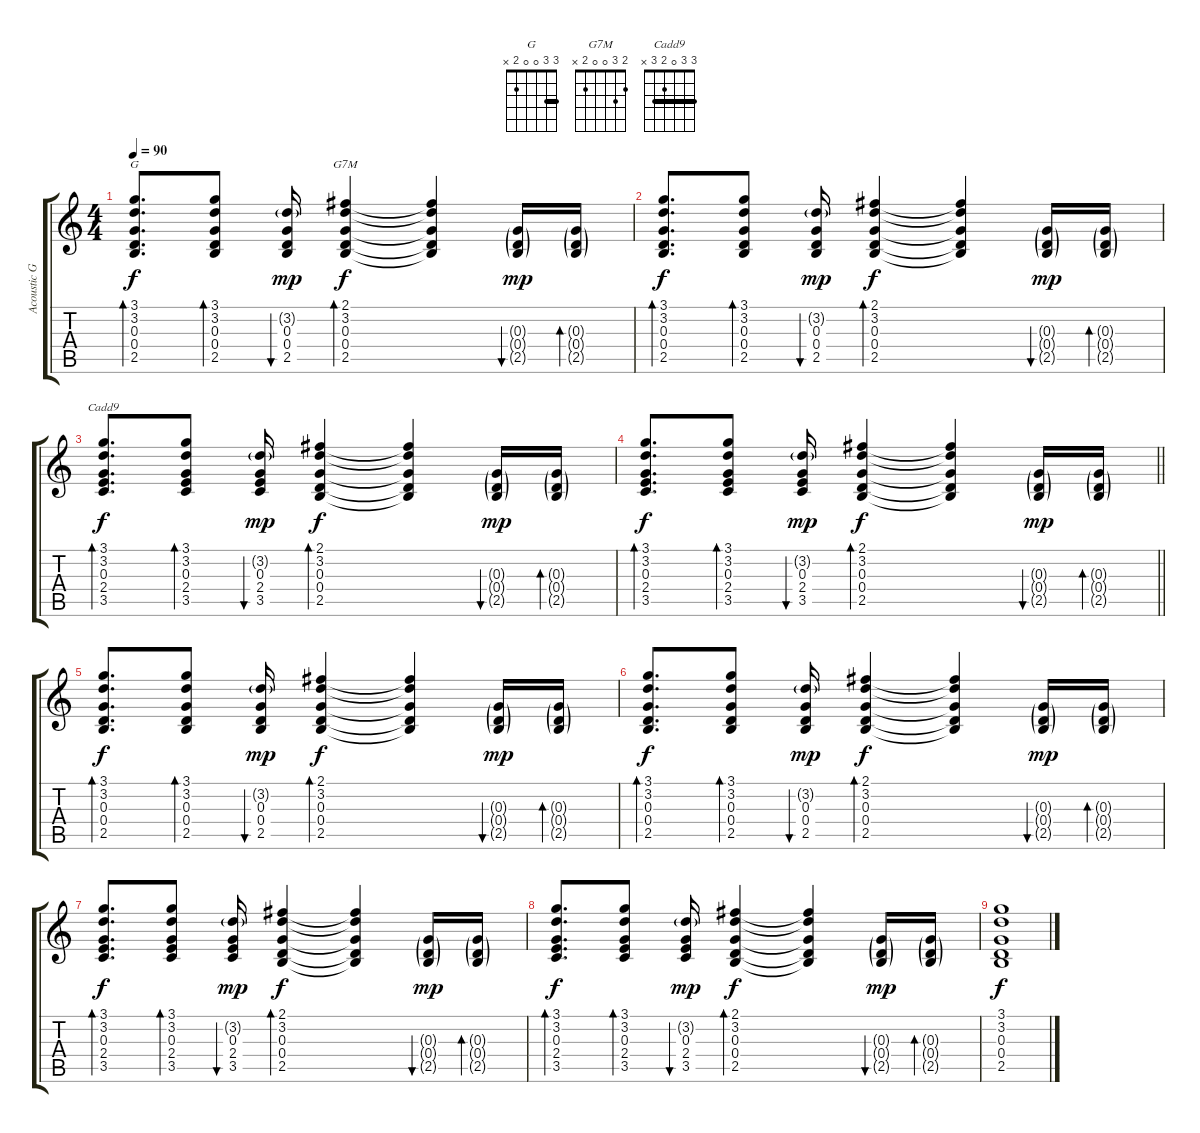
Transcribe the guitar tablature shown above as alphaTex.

\track ("Acoustic Guitar" "Acoustic G") {instrument acousticguitarsteel}
\staff {score tabs}
\tuning (E4 B3 G3 D3 A2 E2) {hide}
\chord ("G" 3 3 0 0 2 x) {barre 3}
\chord ("G7M" 2 3 0 0 2 x)
\chord ("Cadd9" 3 3 0 2 3 x) {barre 3}
\ts (4 4)
\tempo 90
\clef g2
\ks c
(3.1 3.2 0.3 0.4 2.5).8{d bd 60 ch "G" dy f} (3.1 3.2 0.3 0.4 2.5).8{bd 60} (3.2{g} 0.3 0.4 2.5).16{bu 60 dy mp} (2.1 3.2 0.3 0.4 2.5).4{bd 60 ch "G7M" dy f} (2.1{t} 3.2{t} 0.3{t} 0.4{t} 2.5{t}).4 (0.3{g} 0.4{g} 2.5{g}).16{bu 60 dy mp} (0.3{g} 0.4{g} 2.5{g}).16{bd 60} |
(3.1 3.2 0.3 0.4 2.5).8{d bd 60 dy f} (3.1 3.2 0.3 0.4 2.5).8{bd 60} (3.2{g} 0.3 0.4 2.5).16{bu 60 dy mp} (2.1 3.2 0.3 0.4 2.5).4{bd 60 dy f} (2.1{t} 3.2{t} 0.3{t} 0.4{t} 2.5{t}).4 (0.3{g} 0.4{g} 2.5{g}).16{bu 60 dy mp} (0.3{g} 0.4{g} 2.5{g}).16{bd 60} |
(3.1 3.2 0.3 2.4 3.5).8{d bd 60 ch "Cadd9" dy f} (3.1 3.2 0.3 2.4 3.5).8{bd 60} (3.2{g} 0.3 2.4 3.5).16{bu 60 dy mp} (2.1 3.2 0.3 0.4 2.5).4{bd 60 dy f} (2.1{t} 3.2{t} 0.3{t} 0.4{t} 2.5{t}).4 (0.3{g} 0.4{g} 2.5{g}).16{bu 60 dy mp} (0.3{g} 0.4{g} 2.5{g}).16{bd 60} |
\barLineRight lightlight
(3.1 3.2 0.3 2.4 3.5).8{d bd 60 dy f} (3.1 3.2 0.3 2.4 3.5).8{bd 60} (3.2{g} 0.3 2.4 3.5).16{bu 60 dy mp} (2.1 3.2 0.3 0.4 2.5).4{bd 60 dy f} (2.1{t} 3.2{t} 0.3{t} 0.4{t} 2.5{t}).4 (0.3{g} 0.4{g} 2.5{g}).16{bu 60 dy mp} (0.3{g} 0.4{g} 2.5{g}).16{bd 60} |
(3.1 3.2 0.3 0.4 2.5).8{d bd 60 dy f} (3.1 3.2 0.3 0.4 2.5).8{bd 60} (3.2{g} 0.3 0.4 2.5).16{bu 60 dy mp} (2.1 3.2 0.3 0.4 2.5).4{bd 60 dy f} (2.1{t} 3.2{t} 0.3{t} 0.4{t} 2.5{t}).4 (0.3{g} 0.4{g} 2.5{g}).16{bu 60 dy mp} (0.3{g} 0.4{g} 2.5{g}).16{bd 60} |
(3.1 3.2 0.3 0.4 2.5).8{d bd 60 dy f} (3.1 3.2 0.3 0.4 2.5).8{bd 60} (3.2{g} 0.3 0.4 2.5).16{bu 60 dy mp} (2.1 3.2 0.3 0.4 2.5).4{bd 60 dy f} (2.1{t} 3.2{t} 0.3{t} 0.4{t} 2.5{t}).4 (0.3{g} 0.4{g} 2.5{g}).16{bu 60 dy mp} (0.3{g} 0.4{g} 2.5{g}).16{bd 60} |
(3.1 3.2 0.3 2.4 3.5).8{d bd 60 dy f} (3.1 3.2 0.3 2.4 3.5).8{bd 60} (3.2{g} 0.3 2.4 3.5).16{bu 60 dy mp} (2.1 3.2 0.3 0.4 2.5).4{bd 60 dy f} (2.1{t} 3.2{t} 0.3{t} 0.4{t} 2.5{t}).4 (0.3{g} 0.4{g} 2.5{g}).16{bu 60 dy mp} (0.3{g} 0.4{g} 2.5{g}).16{bd 60} |
(3.1 3.2 0.3 2.4 3.5).8{d bd 60 dy f} (3.1 3.2 0.3 2.4 3.5).8{bd 60} (3.2{g} 0.3 2.4 3.5).16{bu 60 dy mp} (2.1 3.2 0.3 0.4 2.5).4{bd 60 dy f} (2.1{t} 3.2{t} 0.3{t} 0.4{t} 2.5{t}).4 (0.3{g} 0.4{g} 2.5{g}).16{bu 60 dy mp} (0.3{g} 0.4{g} 2.5{g}).16{bd 60} |
(3.1 3.2 0.3 0.4 2.5).1{dy f}
